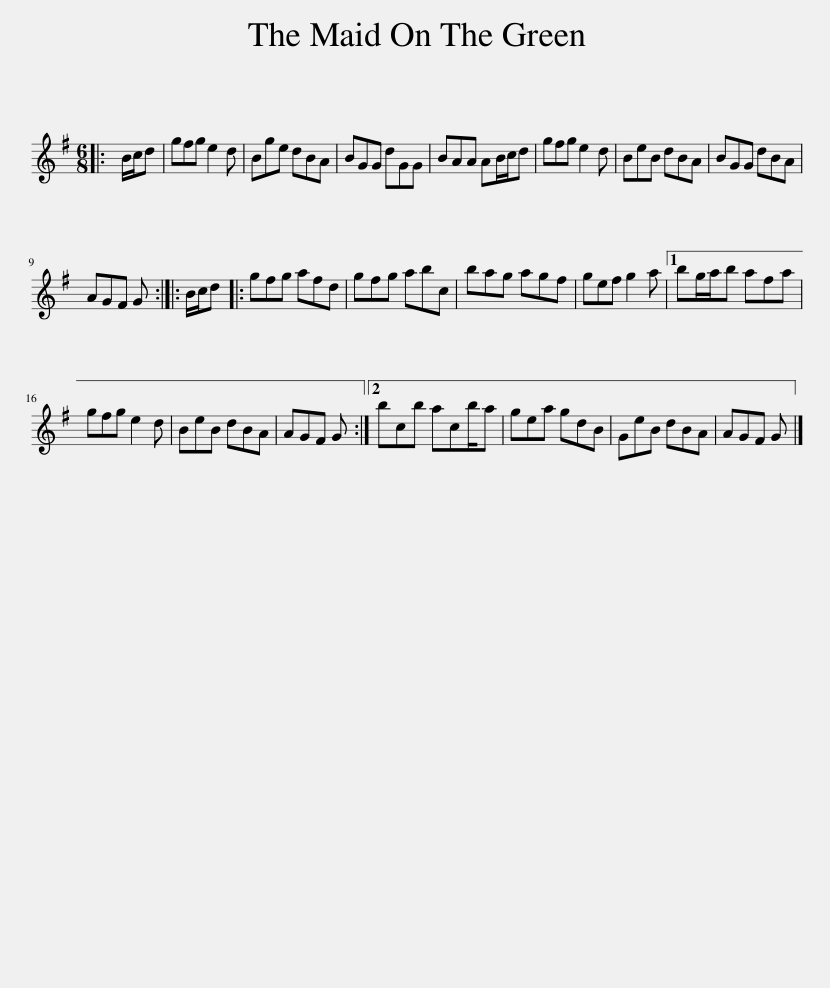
X:1
L:1/8
M:6/8
I:linebreak $
K:G
V:1 treble
V:1
|: B/c/d | gfg e2 d | Bge dBA | BGG dGG | BAA AB/c/d | %5
 gfg e2 d | BeB dBA | BGG dBA |$ AGF G :: B/c/d |: %10
 gfg afd | gfg abc | bag agf | gef g2 a |1 bg/a/b afa |$ %15
 gfg e2 d | BeB dBA | AGF G :|2 bcb acb/a | gea gdB | %20
 GeB dBA | AGF G |] %22
